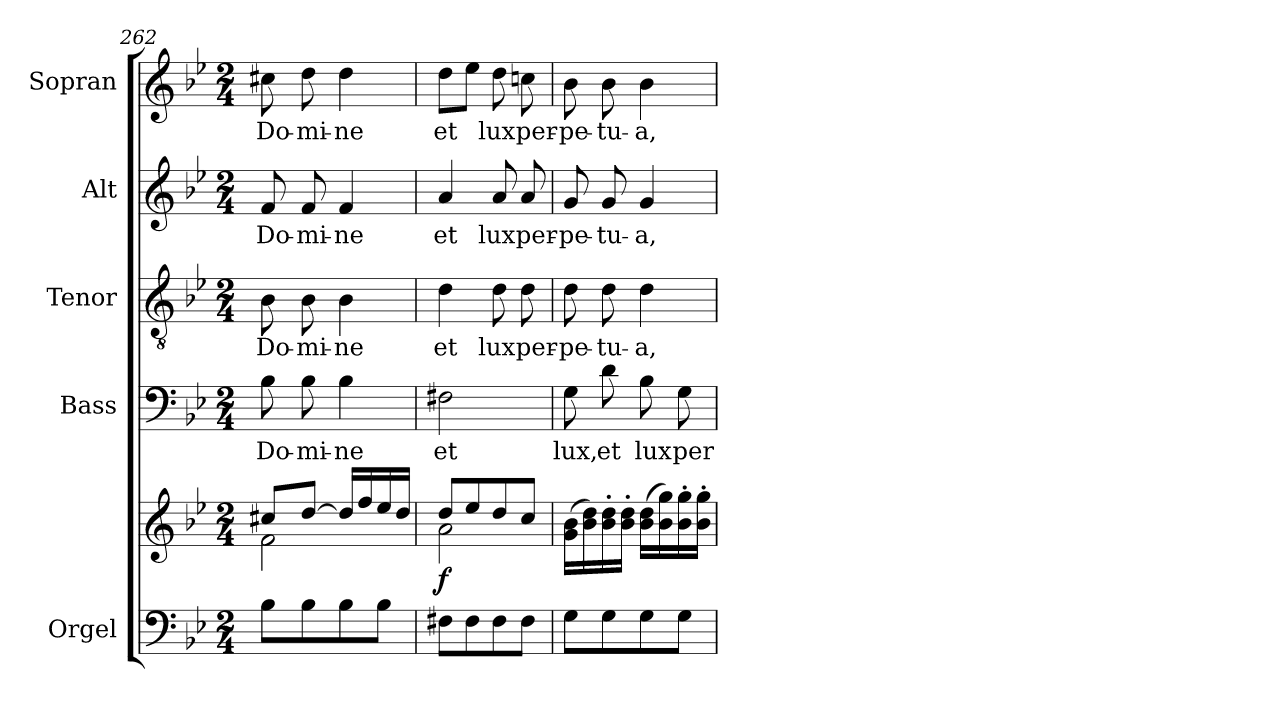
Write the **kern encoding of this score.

**kern	**kern	**dynam	**kern	**text	**kern	**text	**kern	**text	**kern	**text
*part5	*part5	*part5	*part4	*part4	*part3	*part3	*part2	*part2	*part1	*part1
*staff6	*staff5	*staff5/6	*staff4	*staff4	*staff3	*staff3	*staff2	*staff2	*staff1	*staff1
*I"Orgel	*	*	*I"Bass	*	*I"Tenor	*	*I"Alt	*	*I"Sopran	*
*I'Org.	*	*	*I'B.	*	*I'T.	*	*I'A.	*	*I'S.	*
*clefF4	*clefG2	*	*clefF4	*	*clefGv2	*	*clefG2	*	*clefG2	*
*k[b-e-]	*k[b-e-]	*	*k[b-e-]	*	*k[b-e-]	*	*k[b-e-]	*	*k[b-e-]	*
*B-:	*B-:	*	*B-:	*	*B-:	*	*B-:	*	*B-:	*
*M2/4	*M2/4	*	*M2/4	*	*M2/4	*	*M2/4	*	*M2/4	*
=262	=262	=262	=262	=262	=262	=262	=262	=262	=262	=262
*	*^	*	*	*	*	*	*	*	*	*
!	!	!	!	!	!LO:LY:b	!	!LO:LY:b	!	!LO:LY:b	!	!LO:LY:b
8B-\L	8cc#X/L	2f\	.	8B-\	Do-	8B-\	Do-	8f/	Do-	8cc#X\	Do-
!	!	!	!	!	!LO:LY:b	!	!LO:LY:b	!	!LO:LY:b	!	!LO:LY:b
8B-\	[>8dd/J	.	.	8B-\	-mi-	8B-\	-mi-	8f/	-mi-	8dd\	-mi-
!	!	!	!	!	!LO:LY:b	!	!LO:LY:b	!	!LO:LY:b	!	!LO:LY:b
8B-\	16dd/LL]	.	.	4B-\	-ne	4B-\	-ne	4f/	-ne	4dd\	-ne
.	16ff/	.	.	.	.	.	.	.	.	.	.
8B-\J	16ee-/	.	.	.	.	.	.	.	.	.	.
.	16dd/JJ	.	.	.	.	.	.	.	.	.	.
=263	=263	=263	=263	=263	=263	=263	=263	=263	=263	=263	=263
!	!	!	!LO:DY:b	!	!LO:LY:b	!	!LO:LY:b	!	!LO:LY:b	!	!LO:LY:b
8F#X\L	8dd/L	2a\	f	2F#X\	et	4d\	et	4a/	et	8dd\L	et
8F#\	8ee-/	.	.	.	.	.	.	.	.	8ee-\J	.
!	!	!	!	!	!	!	!LO:LY:b	!	!LO:LY:b	!	!LO:LY:b
8F#\	8dd/	.	.	.	.	8d\	lux	8a/	lux	8dd\	lux
!	!	!	!	!	!	!	!LO:LY:b	!	!LO:LY:b	!	!LO:LY:b
8F#\J	8cc/J	.	.	.	.	8d\	per-	8a/	per-	8ccn\	per-
*	*v	*v	*	*	*	*	*	*	*	*	*
!!LO:LB:g=z
=264	=264	=264	=264	=264	=264	=264	=264	=264	=264	=264
!	!	!	!	!LO:LY:b	!	!LO:LY:b	!	!LO:LY:b	!	!LO:LY:b
8G\L	(>16g\ 16b-\LL	.	8G\	lux,	8d\	-pe-	8g/	-pe-	8b-\	-pe-
.	16b-\ 16dd\)	.	.	.	.	.	.	.	.	.
!	!	!	!	!LO:LY:b	!	!LO:LY:b	!	!LO:LY:b	!	!LO:LY:b
8G\	16b-\'> 16dd\'>	.	8d\	et	8d\	-tu-	8g/	-tu-	8b-\	-tu-
.	16b-\'> 16dd\'>JJ	.	.	.	.	.	.	.	.	.
!	!	!	!	!LO:LY:b	!	!LO:LY:b	!	!LO:LY:b	!	!LO:LY:b
8G\	(>16b-\ 16dd\LL	.	8B-\	lux	4d\	-a,	4g/	-a,	4b-\	-a,
.	16b-\ 16gg\)	.	.	.	.	.	.	.	.	.
!	!	!	!	!LO:LY:b	!	!	!	!	!	!
8G\J	16b-\'> 16gg\'>	.	8G\	per-	.	.	.	.	.	.
.	16b-\'> 16gg\'>JJ	.	.	.	.	.	.	.	.	.
=	=	=	=	=	=	=	=	=	=	=
*-	*-	*-	*-	*-	*-	*-	*-	*-	*-	*-
